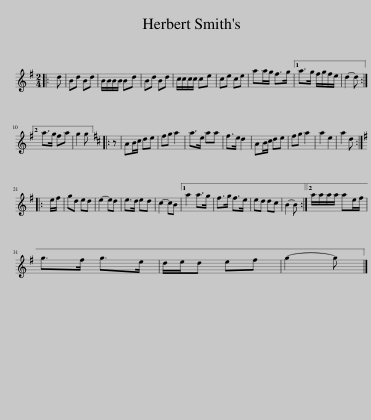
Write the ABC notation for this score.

X:1
L:1/8
M:2/4
I:linebreak $
K:G
V:1 treble
V:1
|: d | Bd Bd | B/B/B/B/ Bd | Bd Bd | c/c/c/c/ ce | %5
 ce ce | aa/g/ f>g |1 a>g f/g/f/e/ | d2- d :|2$ a>g fa | %10
 g2 g |:[K:D] z | AB/c/ de | fg a2 | a>e aa | %15
 f>e d2 | AB/c/ de | fg a2 | a2 e2 | a2 d ::$ %20
[K:G] e/f/ | gd ed | e2- ed | e>d ed | c2- cB |1 %25
 a2 a>g | f>g f>e | ed dc | B2- B :|2 a/a/a/a/ ae/f/ |$ %30
 g>f g>e | d/e/d ef | g2- g |] %33
